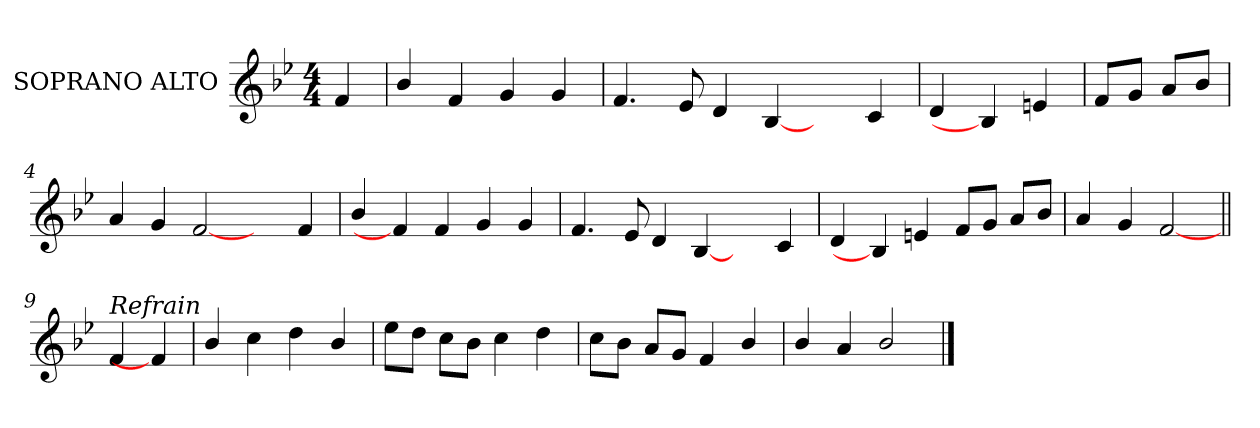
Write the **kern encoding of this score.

**kern
*part1
*staff1
*I"SOPRANO ALTO
*I'S. A.
!!LO:PB:g=z
*clefG2
*k[b-e-]
*B-:
*M4/4
=
4fi/
=
4b-i/
4fi/
4gi/
4gi/
=1
4.fi/
8e-i/
4di/
[4B-i/
4ryy
4ci/
=2
4di/
4B-i/]
4eni/
!!LO:LB:g=z
=3
8fi/L
8gi/J
8ai/L
8b-i/J
=4
4ai/
4gi/
[2fi/
4ryy
4fi/
=5
4b-i/
4fi/]
4fi/
4gi/
4gi/
!!LO:LB:g=z
=6
4.fi/
8e-i/
4di/
[4B-i/
4ryy
4ci/
=7
4di/
4B-i/]
4eni/
8fi/L
8gi/J
8ai/L
8b-i/J
=8
4ai/
4gi/
[2fi/
!!LO:LB:g=z
=9||
!LO:TX:a:i:t=Refrain
4fi/
4fi/]
=10
4b-i/
4cci\
4ddi\
4b-i/
=11
8ee-i\L
8ddi\J
8cci\L
8b-i\J
4cci\
4ddi\
!!LO:LB:g=z
=12
8cci\L
8b-i\J
8ai/L
8gi/J
4fi/
4b-i/
=13
4b-i/
4ai/
2b-i/
==
*-
